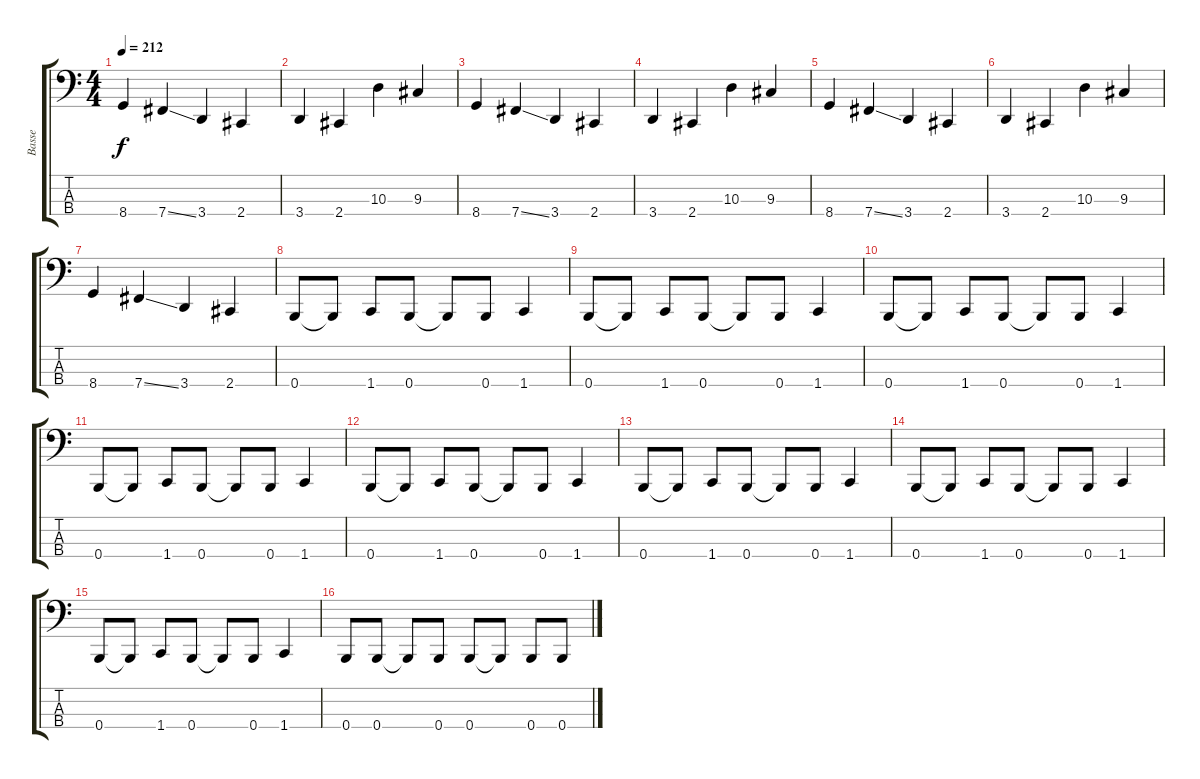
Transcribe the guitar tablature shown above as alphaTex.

\track ("Basse" "Basse") {instrument electricbassfinger}
\staff {score tabs}
\tuning (D2 A1 E1 B0) {hide}
\ts (4 4)
\tempo 212
\clef f4
\ks c
8.4.4{dy f} 7.4{ss}.4 3.4.4 2.4.4 |
3.4.4 2.4.4 10.3.4 9.3.4 |
8.4.4 7.4{ss}.4 3.4.4 2.4.4 |
3.4.4 2.4.4 10.3.4 9.3.4 |
8.4.4 7.4{ss}.4 3.4.4 2.4.4 |
3.4.4 2.4.4 10.3.4 9.3.4 |
8.4.4 7.4{ss}.4 3.4.4 2.4.4 |
0.4.8 0.4{t}.8 1.4.8 0.4.8 0.4{t}.8 0.4.8 1.4.4 |
0.4.8 0.4{t}.8 1.4.8 0.4.8 0.4{t}.8 0.4.8 1.4.4 |
0.4.8 0.4{t}.8 1.4.8 0.4.8 0.4{t}.8 0.4.8 1.4.4 |
0.4.8 0.4{t}.8 1.4.8 0.4.8 0.4{t}.8 0.4.8 1.4.4 |
0.4.8 0.4{t}.8 1.4.8 0.4.8 0.4{t}.8 0.4.8 1.4.4 |
0.4.8 0.4{t}.8 1.4.8 0.4.8 0.4{t}.8 0.4.8 1.4.4 |
0.4.8 0.4{t}.8 1.4.8 0.4.8 0.4{t}.8 0.4.8 1.4.4 |
0.4.8 0.4{t}.8 1.4.8 0.4.8 0.4{t}.8 0.4.8 1.4.4 |
0.4.8 0.4.8 0.4{t}.8 0.4.8 0.4.8 0.4{t}.8 0.4.8 0.4.8
